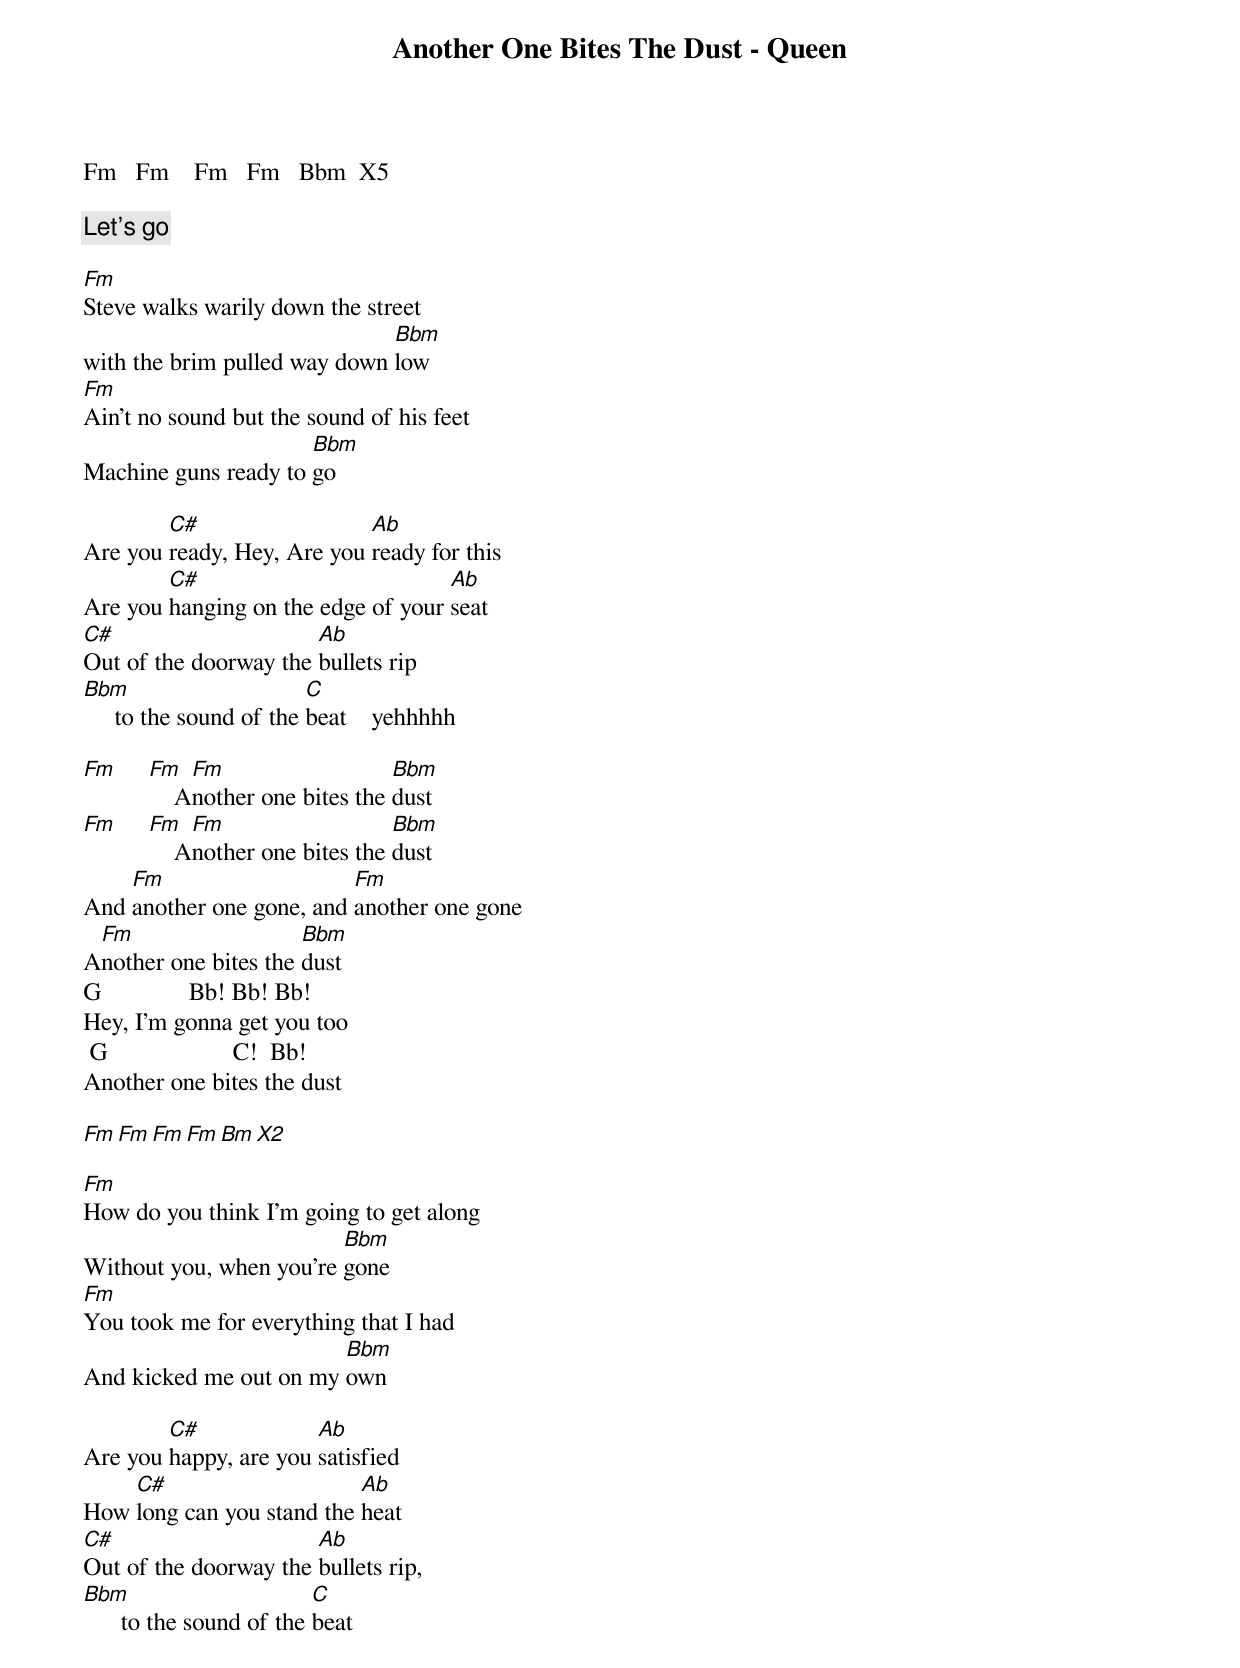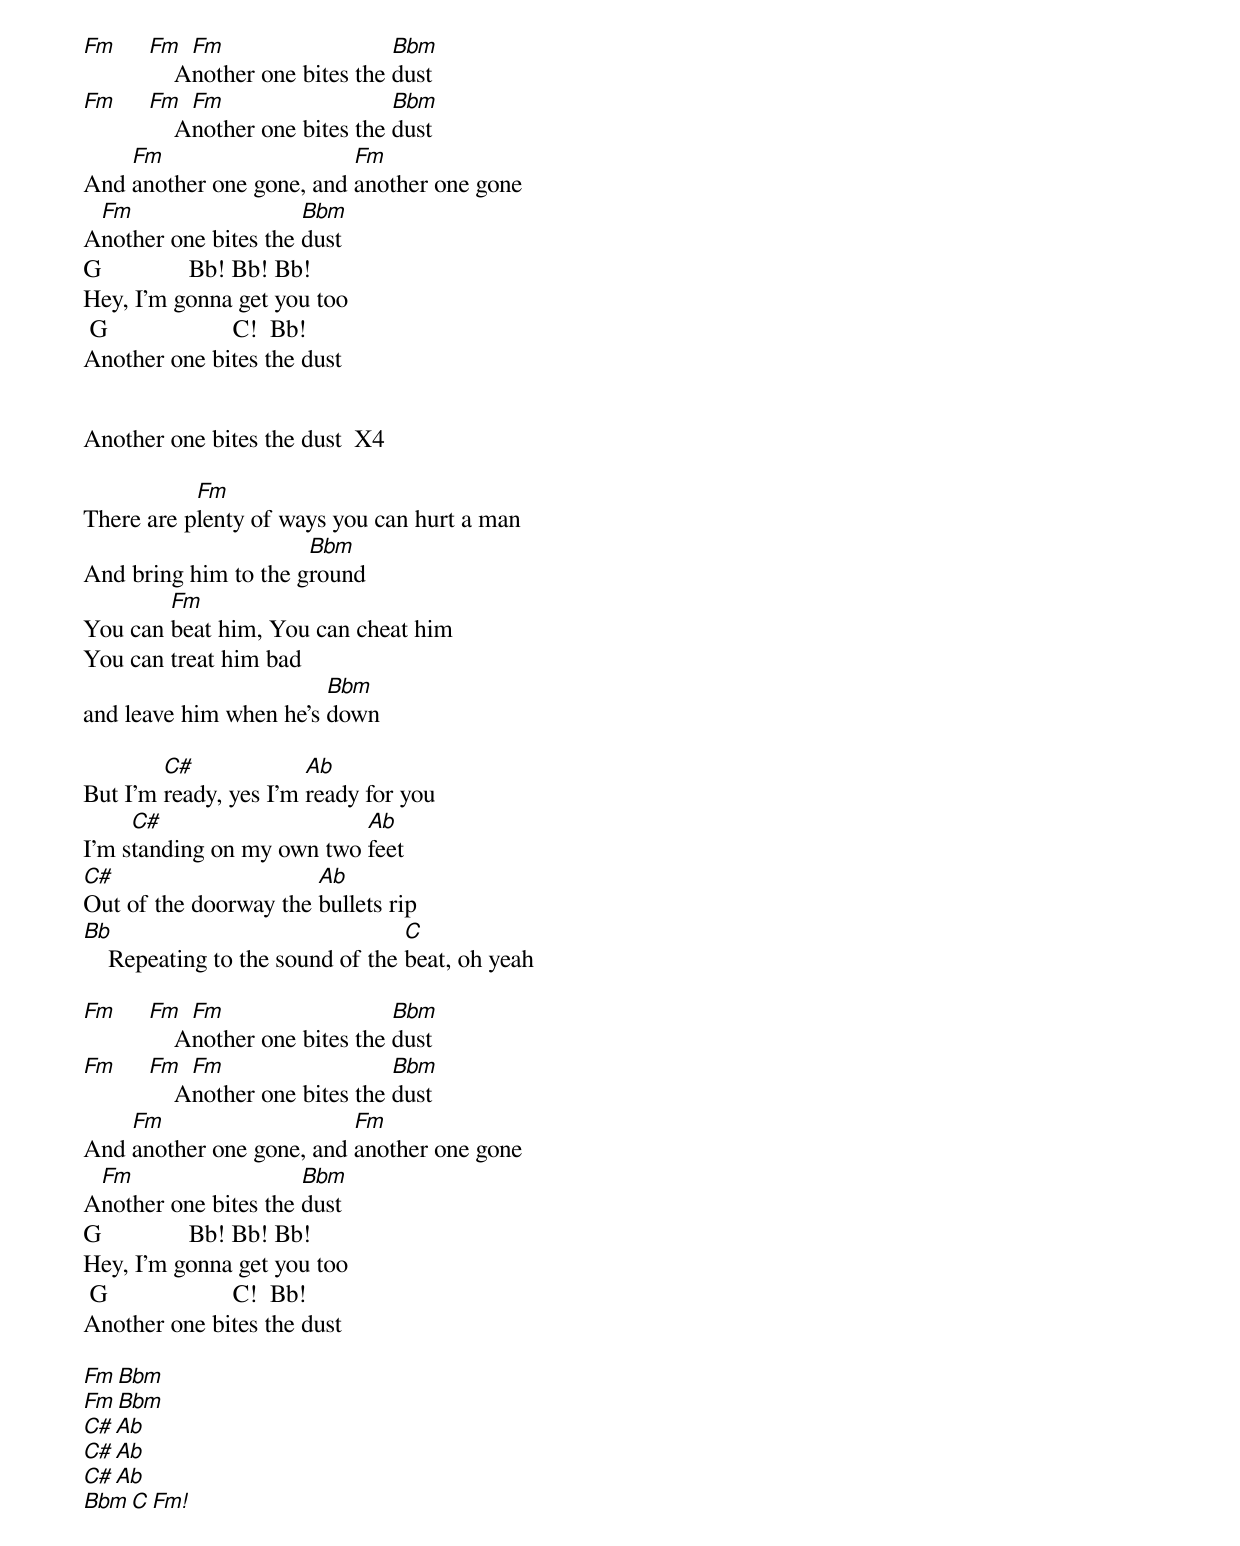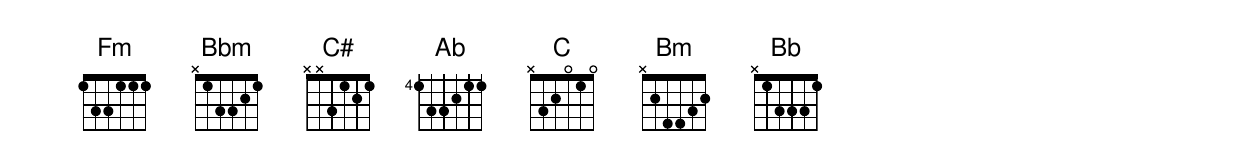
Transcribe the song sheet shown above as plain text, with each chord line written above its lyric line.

Another One Bites The Dust - Queen

{Drums and bass}
Fm   Fm    Fm   Fm   Bbm  X5

                          Let's go

Fm
Steve walks warily down the street
                              Bbm
with the brim pulled way down low
Fm
Ain't no sound but the sound of his feet
                      Bbm
Machine guns ready to go

        C#                  Ab
Are you ready, Hey, Are you ready for this
        C#                          Ab
Are you hanging on the edge of your seat
C#                     Ab
Out of the doorway the bullets rip
Bbm                      C
     to the sound of the beat    yehhhhh

Fm   Fm   Fm                   Bbm
         Another one bites the dust
Fm   Fm   Fm                   Bbm
         Another one bites the dust
    Fm                    Fm
And another one gone, and another one gone
 Fm                   Bbm
Another one bites the dust
G              Bb! Bb! Bb!
Hey, I'm gonna get you too
 G                    C!  Bb!
Another one bites the dust

Fm   Fm    Fm   Fm   Bm  X2

Fm
How do you think I'm going to get along
                         Bbm
Without you, when you're gone
Fm
You took me for everything that I had
                        Bbm
And kicked me out on my own

        C#             Ab
Are you happy, are you satisfied
    C#                     Ab
How long can you stand the heat
C#                     Ab
Out of the doorway the bullets rip,
Bbm                       C
      to the sound of the beat

Fm   Fm   Fm                   Bbm
         Another one bites the dust
Fm   Fm   Fm                   Bbm
         Another one bites the dust
    Fm                    Fm
And another one gone, and another one gone
 Fm                   Bbm
Another one bites the dust
G              Bb! Bb! Bb!
Hey, I'm gonna get you too
 G                    C!  Bb!
Another one bites the dust

{Just drums}

Another one bites the dust  X4

{Bass and guitar comes back}
           Fm
There are plenty of ways you can hurt a man
                      Bbm
And bring him to the ground
        Fm
You can beat him, You can cheat him
You can treat him bad
                        Bbm
and leave him when he's down

        C#             Ab
But I'm ready, yes I'm ready for you
     C#                    Ab
I'm standing on my own two feet
C#                     Ab
Out of the doorway the bullets rip
Bb                                C
    Repeating to the sound of the beat, oh yeah

Fm   Fm   Fm                   Bbm
         Another one bites the dust
Fm   Fm   Fm                   Bbm
         Another one bites the dust
    Fm                    Fm
And another one gone, and another one gone
 Fm                   Bbm
Another one bites the dust
G              Bb! Bb! Bb!
Hey, I'm gonna get you too
 G                    C!  Bb!
Another one bites the dust

Fm           Bbm
Fm           Bbm
C#           Ab
C#           Ab
C#           Ab
Bbm          C   Fm!
